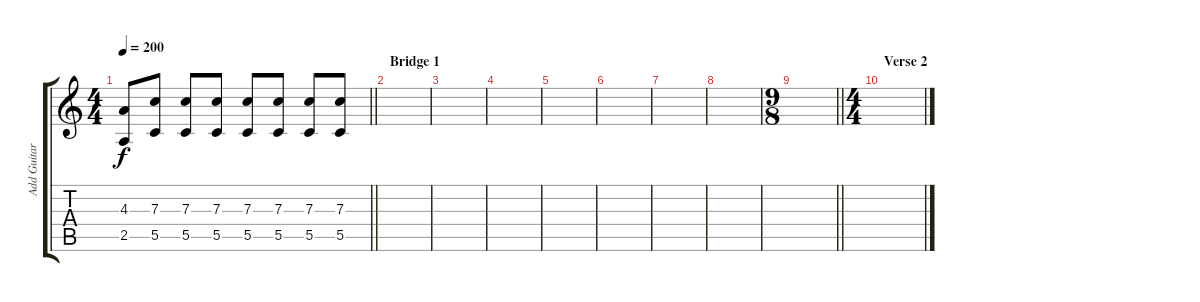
\track ("Add Guitar" "Add Guitar") {instrument distortionguitar}
\staff {score tabs}
\tuning (D4 A3 F3 C3 G2 C2) {hide}
\ts (4 4)
\tempo 200
\clef g2
\barLineRight lightlight
\ks c
(4.3 2.5).8{dy f} (7.3 5.5).8 (7.3 5.5).8 (7.3 5.5).8 (7.3 5.5).8 (7.3 5.5).8 (7.3 5.5).8 (7.3 5.5).8 |
\section ("" "Bridge 1")
|
|
|
|
|
|
|
\ts (9 8)
\barLineRight lightlight
|
\ts (4 4)
\section ("" "Verse 2")
